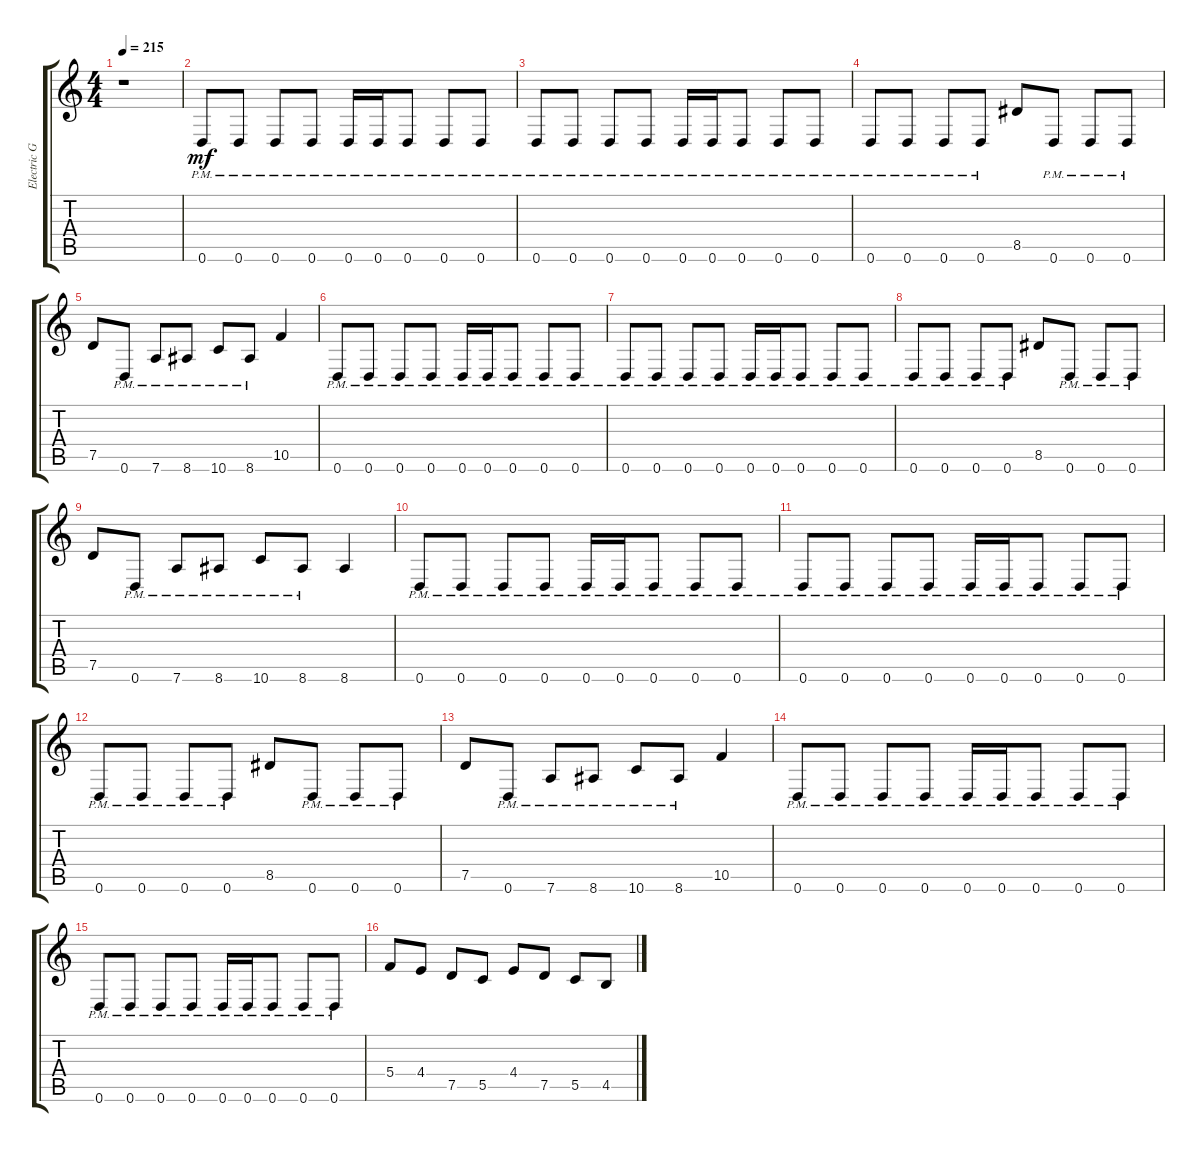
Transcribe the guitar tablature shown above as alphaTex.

\track ("Electric Guitar" "Electric G") {instrument distortionguitar}
\staff {score tabs}
\tuning (D4 A3 F3 C3 G2 D2) {hide}
\ts (4 4)
\tempo 215
\clef g2
\ks c
r.1{dy mf} |
0.6{pm}.8 0.6{pm}.8 0.6{pm}.8 0.6{pm}.8 0.6{pm}.16 0.6{pm}.16 0.6{pm}.8 0.6{pm}.8 0.6{pm}.8 |
0.6{pm}.8 0.6{pm}.8 0.6{pm}.8 0.6{pm}.8 0.6{pm}.16 0.6{pm}.16 0.6{pm}.8 0.6{pm}.8 0.6{pm}.8 |
0.6{pm}.8 0.6{pm}.8 0.6{pm}.8 0.6{pm}.8 8.5.8 0.6{pm}.8 0.6{pm}.8 0.6{pm}.8 |
7.5.8 0.6{pm}.8 7.6{pm}.8 8.6{pm}.8 10.6{pm}.8 8.6{pm}.8 10.5.4 |
0.6{pm}.8 0.6{pm}.8 0.6{pm}.8 0.6{pm}.8 0.6{pm}.16 0.6{pm}.16 0.6{pm}.8 0.6{pm}.8 0.6{pm}.8 |
0.6{pm}.8 0.6{pm}.8 0.6{pm}.8 0.6{pm}.8 0.6{pm}.16 0.6{pm}.16 0.6{pm}.8 0.6{pm}.8 0.6{pm}.8 |
0.6{pm}.8 0.6{pm}.8 0.6{pm}.8 0.6{pm}.8 8.5.8 0.6{pm}.8 0.6{pm}.8 0.6{pm}.8 |
7.5.8 0.6{pm}.8 7.6{pm}.8 8.6{pm}.8 10.6{pm}.8 8.6{pm}.8 8.6.4 |
0.6{pm}.8 0.6{pm}.8 0.6{pm}.8 0.6{pm}.8 0.6{pm}.16 0.6{pm}.16 0.6{pm}.8 0.6{pm}.8 0.6{pm}.8 |
0.6{pm}.8 0.6{pm}.8 0.6{pm}.8 0.6{pm}.8 0.6{pm}.16 0.6{pm}.16 0.6{pm}.8 0.6{pm}.8 0.6{pm}.8 |
0.6{pm}.8 0.6{pm}.8 0.6{pm}.8 0.6{pm}.8 8.5.8 0.6{pm}.8 0.6{pm}.8 0.6{pm}.8 |
7.5.8 0.6{pm}.8 7.6{pm}.8 8.6{pm}.8 10.6{pm}.8 8.6{pm}.8 10.5.4 |
0.6{pm}.8 0.6{pm}.8 0.6{pm}.8 0.6{pm}.8 0.6{pm}.16 0.6{pm}.16 0.6{pm}.8 0.6{pm}.8 0.6{pm}.8 |
0.6{pm}.8 0.6{pm}.8 0.6{pm}.8 0.6{pm}.8 0.6{pm}.16 0.6{pm}.16 0.6{pm}.8 0.6{pm}.8 0.6{pm}.8 |
5.4.8 4.4.8 7.5.8 5.5.8 4.4.8 7.5.8 5.5.8 4.5.8
